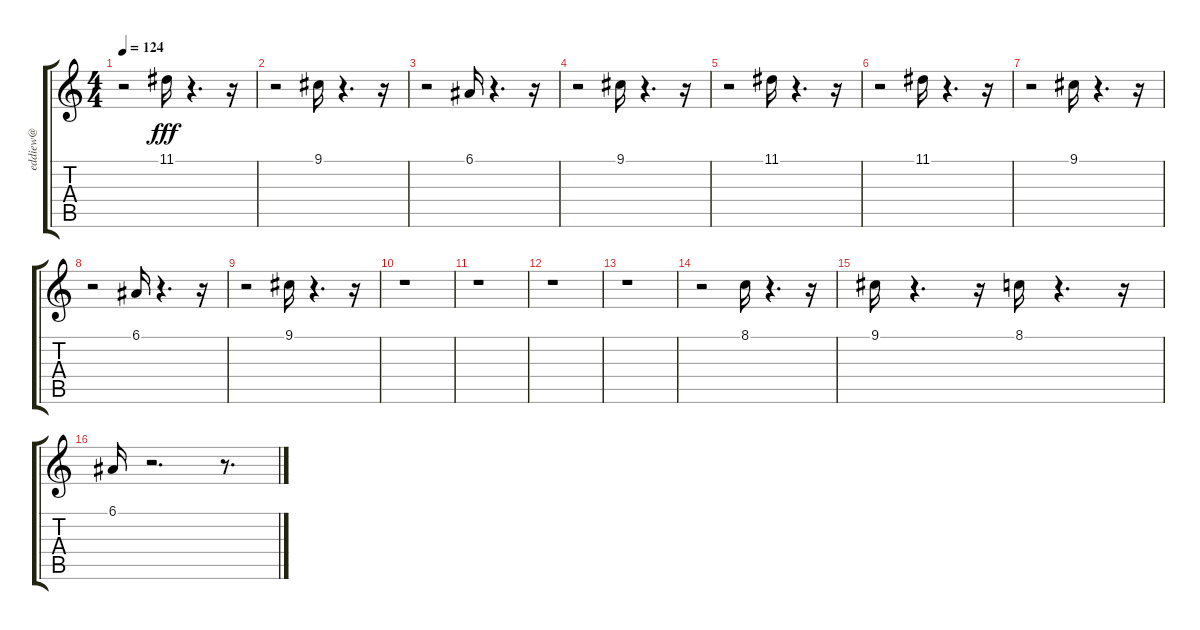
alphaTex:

\track ("eddiew@" "eddiew@") {instrument tubularbells}
\staff {score tabs}
\tuning (E4 B3 G3 D3 A2 E2) {hide}
\ts (4 4)
\tempo 124
\clef g2
\ks c
r.2{dy fff} 11.1.16 r.4{d} r.16 |
r.2 9.1.16 r.4{d} r.16 |
r.2 6.1.16 r.4{d} r.16 |
r.2 9.1.16 r.4{d} r.16 |
r.2 11.1.16 r.4{d} r.16 |
r.2 11.1.16 r.4{d} r.16 |
r.2 9.1.16 r.4{d} r.16 |
r.2 6.1.16 r.4{d} r.16 |
r.2 9.1.16 r.4{d} r.16 |
r.1 |
r.1 |
r.1 |
r.1 |
r.2 8.1.16 r.4{d} r.16 |
9.1.16 r.4{d} r.16 8.1.16 r.4{d} r.16 |
6.1.16 r.2{d} r.8{d}
